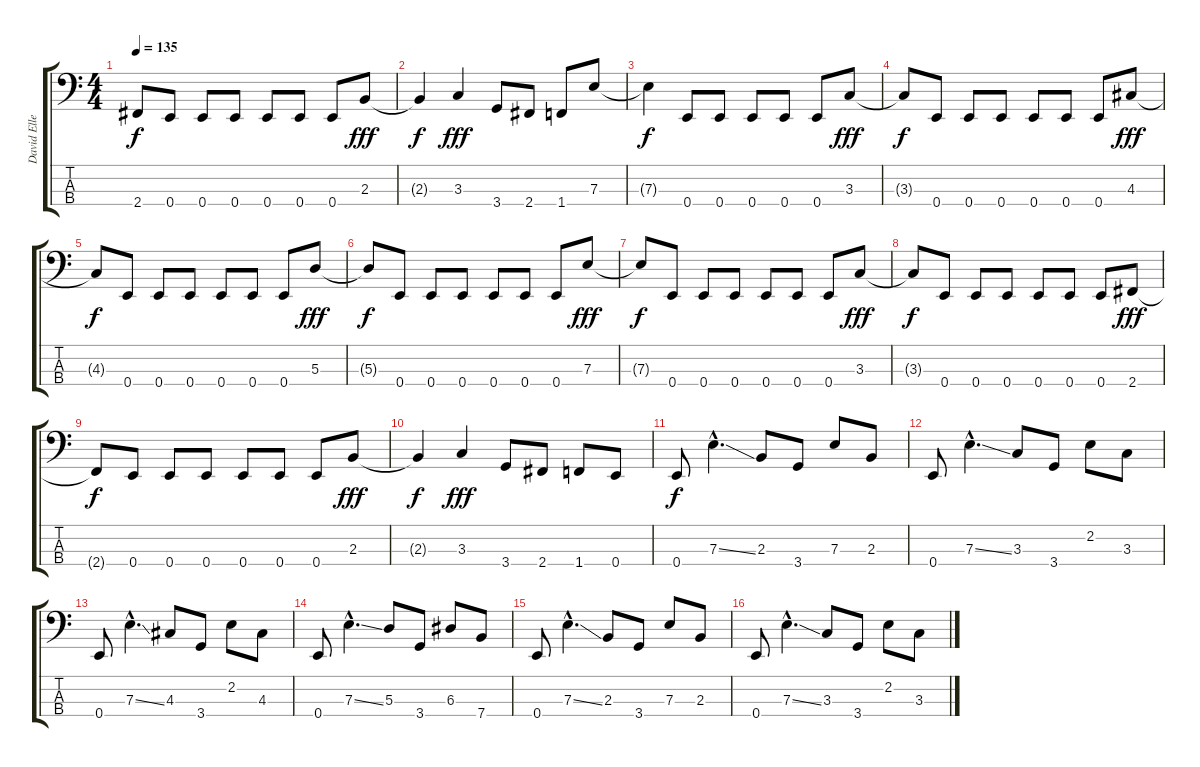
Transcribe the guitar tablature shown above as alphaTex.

\track ("David Ellefson" "David Elle") {instrument acousticguitarnylon}
\staff {score tabs}
\tuning (G2 D2 A1 E1) {hide}
\ts (4 4)
\tempo 135
\clef f4
\ks c
2.4{t}.8{dy f} 0.4.8 0.4.8 0.4.8 0.4.8 0.4.8 0.4.8 2.3.8{dy fff} |
2.3{t}.4{dy f} 3.3.4{dy fff} 3.4.8 2.4.8 1.4.8 7.3.8 |
7.3{t}.4{dy f} 0.4.8 0.4.8 0.4.8 0.4.8 0.4.8 3.3.8{dy fff} |
3.3{t}.8{dy f} 0.4.8 0.4.8 0.4.8 0.4.8 0.4.8 0.4.8 4.3.8{dy fff} |
4.3{t}.8{dy f} 0.4.8 0.4.8 0.4.8 0.4.8 0.4.8 0.4.8 5.3.8{dy fff} |
5.3{t}.8{dy f} 0.4.8 0.4.8 0.4.8 0.4.8 0.4.8 0.4.8 7.3.8{dy fff} |
7.3{t}.8{dy f} 0.4.8 0.4.8 0.4.8 0.4.8 0.4.8 0.4.8 3.3.8{dy fff} |
3.3{t}.8{dy f} 0.4.8 0.4.8 0.4.8 0.4.8 0.4.8 0.4.8 2.4.8{dy fff} |
2.4{t}.8{dy f} 0.4.8 0.4.8 0.4.8 0.4.8 0.4.8 0.4.8 2.3.8{dy fff} |
2.3{t}.4{dy f} 3.3.4{dy fff} 3.4.8 2.4.8 1.4.8 0.4.8 |
0.4.8{dy f} 7.3{ss hac}.4{d} 2.3.8 3.4.8 7.3.8 2.3.8 |
0.4.8 7.3{ss hac}.4{d} 3.3.8 3.4.8 2.2.8 3.3.8 |
0.4.8 7.3{ss hac}.4{d} 4.3.8 3.4.8 2.2.8 4.3.8 |
0.4.8 7.3{ss hac}.4{d} 5.3.8 3.4.8 6.3.8 7.4.8 |
0.4.8 7.3{ss hac}.4{d} 2.3.8 3.4.8 7.3.8 2.3.8 |
0.4.8 7.3{ss hac}.4{d} 3.3.8 3.4.8 2.2.8 3.3.8
